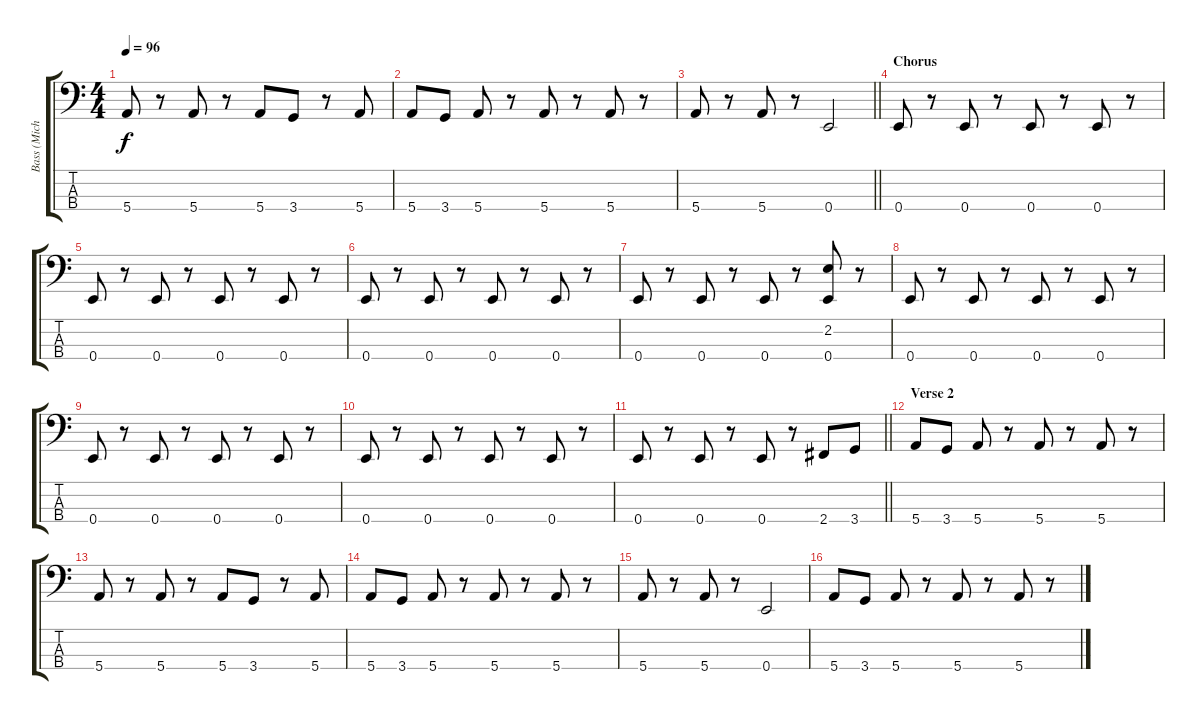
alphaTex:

\track ("Bass (Michael Anthony)" "Bass (Mich") {instrument electricbassfinger}
\staff {score tabs}
\tuning (G2 D2 A1 E1) {hide}
\ts (4 4)
\tempo 96
\clef f4
\ks c
5.4.8{dy f} r.8 5.4.8 r.8 5.4.8 3.4.8 r.8 5.4.8 |
5.4.8 3.4.8 5.4.8 r.8 5.4.8 r.8 5.4.8 r.8 |
\barLineRight lightlight
5.4.8 r.8 5.4.8 r.8 0.4.2 |
\section ("" "Chorus")
0.4.8 r.8 0.4.8 r.8 0.4.8 r.8 0.4.8 r.8 |
0.4.8 r.8 0.4.8 r.8 0.4.8 r.8 0.4.8 r.8 |
0.4.8 r.8 0.4.8 r.8 0.4.8 r.8 0.4.8 r.8 |
0.4.8 r.8 0.4.8 r.8 0.4.8 r.8 (2.2 0.4).8 r.8 |
0.4.8 r.8 0.4.8 r.8 0.4.8 r.8 0.4.8 r.8 |
0.4.8 r.8 0.4.8 r.8 0.4.8 r.8 0.4.8 r.8 |
0.4.8 r.8 0.4.8 r.8 0.4.8 r.8 0.4.8 r.8 |
\barLineRight lightlight
0.4.8 r.8 0.4.8 r.8 0.4.8 r.8 2.4.8 3.4.8 |
\section ("" "Verse 2")
5.4.8 3.4.8 5.4.8 r.8 5.4.8 r.8 5.4.8 r.8 |
5.4.8 r.8 5.4.8 r.8 5.4.8 3.4.8 r.8 5.4.8 |
5.4.8 3.4.8 5.4.8 r.8 5.4.8 r.8 5.4.8 r.8 |
5.4.8 r.8 5.4.8 r.8 0.4.2 |
5.4.8 3.4.8 5.4.8 r.8 5.4.8 r.8 5.4.8 r.8
